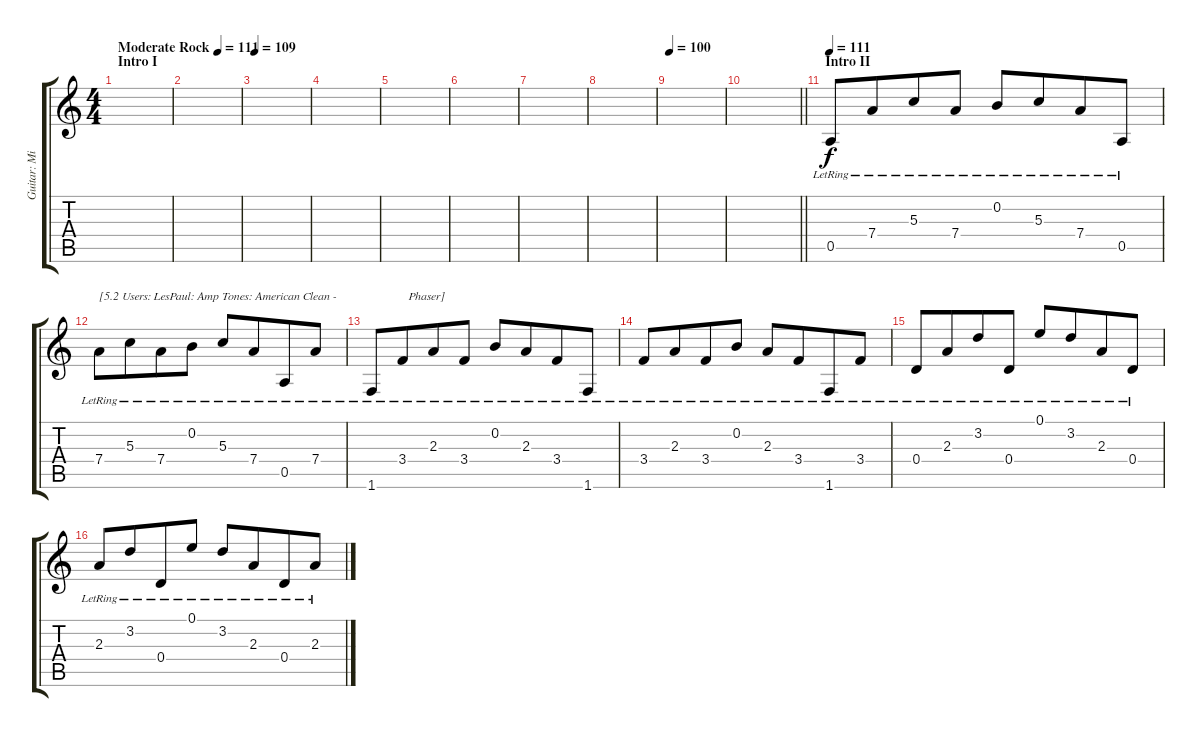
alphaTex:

\track ("Guitar: Michael" "Guitar: Mi") {instrument electricguitarclean}
\staff {score tabs}
\tuning (E4 B3 G3 D3 A2 E2) {hide}
\ts (4 4)
\section ("" "Intro I")
\tempo (111 "Moderate Rock")
\tempo 90
\tempo (111 "Moderate Rock")
\clef g2
\ks c
|
|
\tempo 109
|
|
|
|
|
|
\tempo 100
|
\barLineRight lightlight
|
\section ("" "Intro II")
\tempo 111
0.5{lr}.8 7.4{lr}.8{beam merge} 5.3{lr}.8 7.4{lr}.8 0.2{lr}.8 5.3{lr}.8{beam merge} 7.4{lr}.8 0.5{lr}.8 |
7.4{lr}.8{txt "[5.2 Users: LesPaul: Amp Tones: American Clean - " beam merge} 5.3{lr}.8{beam merge} 7.4{lr}.8 0.2{lr}.8 5.3{lr}.8{beam merge} 7.4{lr}.8{beam merge} 0.5{lr}.8 7.4{lr}.8 |
1.6{lr}.8 3.4{lr}.8{txt "  Phaser]" beam merge} 2.3{lr}.8 3.4{lr}.8 0.2{lr}.8 2.3{lr}.8{beam merge} 3.4{lr}.8 1.6{lr}.8 |
3.4{lr}.8{beam merge} 2.3{lr}.8{beam merge} 3.4{lr}.8 0.2{lr}.8 2.3{lr}.8{beam merge} 3.4{lr}.8{beam merge} 1.6{lr}.8 3.4{lr}.8 |
0.4{lr}.8 2.3{lr}.8{beam merge} 3.2{lr}.8 0.4{lr}.8{beam split} 0.1{lr}.8 3.2{lr}.8{beam merge} 2.3{lr}.8 0.4{lr}.8 |
2.3{lr}.8 3.2{lr}.8{beam merge} 0.4{lr}.8 0.1{lr}.8{beam split} 3.2{lr}.8 2.3{lr}.8{beam merge} 0.4{lr}.8 2.3{lr}.8
